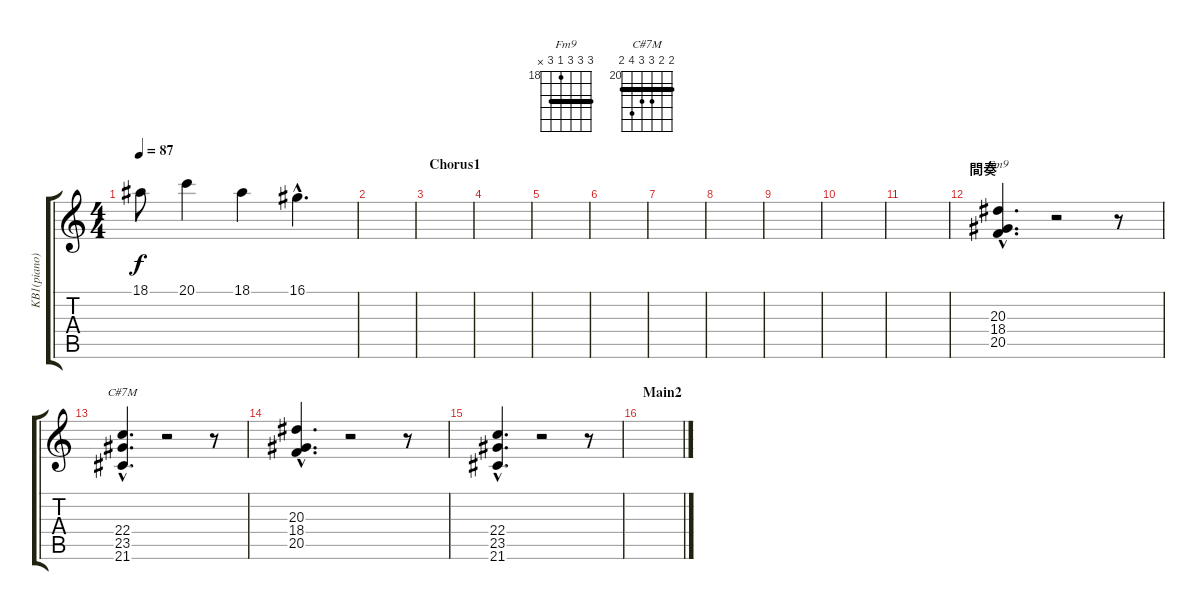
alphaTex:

\track ("KB1(piano)" "KB1(piano)") {instrument electricgrandpiano}
\staff {score tabs}
\tuning (E4 B3 G3 D3 A2 E2) {hide}
\chord ("Fm9" 20 20 20 18 20 x) {firstfret 18 barre 20}
\chord ("C#7M" 21 21 22 22 23 21) {firstfret 20 barre 21}
\ts (4 4)
\tempo 87
\clef g2
\ks c
18.1.8{dy f} 20.1.4 18.1.4 16.1{hac}.4{d} |
|
\section ("" "Chorus1")
|
|
|
|
|
|
|
|
|
\section ("" "間奏")
(20.3{hac} 18.4{hac} 20.5{hac}).4{d ch "Fm9" instrument electricgrandpiano} r.2 r.8 |
(22.4{hac} 23.5{hac} 21.6{hac}).4{d ch "C#7M"} r.2 r.8 |
(20.3{hac} 18.4{hac} 20.5{hac}).4{d instrument electricgrandpiano} r.2 r.8 |
(22.4{hac} 23.5{hac} 21.6{hac}).4{d} r.2 r.8 |
\section ("" "Main2")
